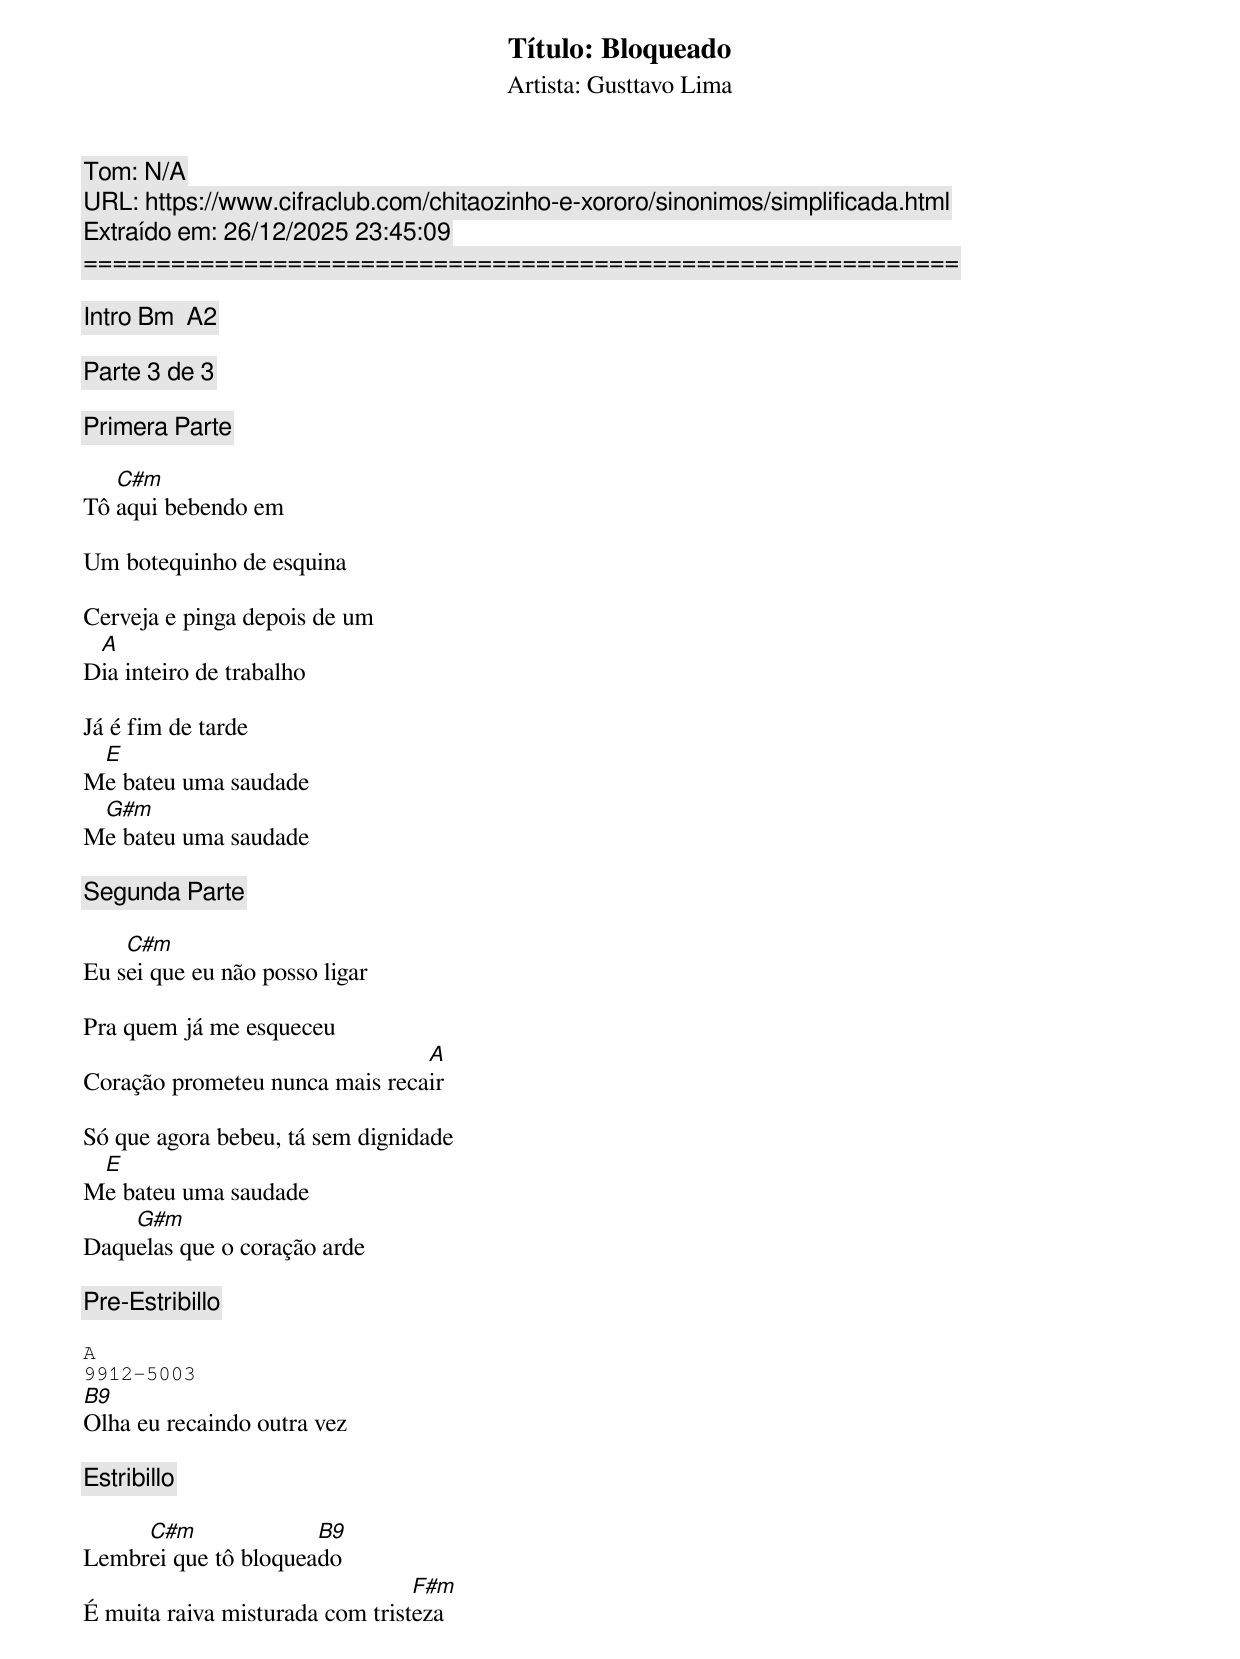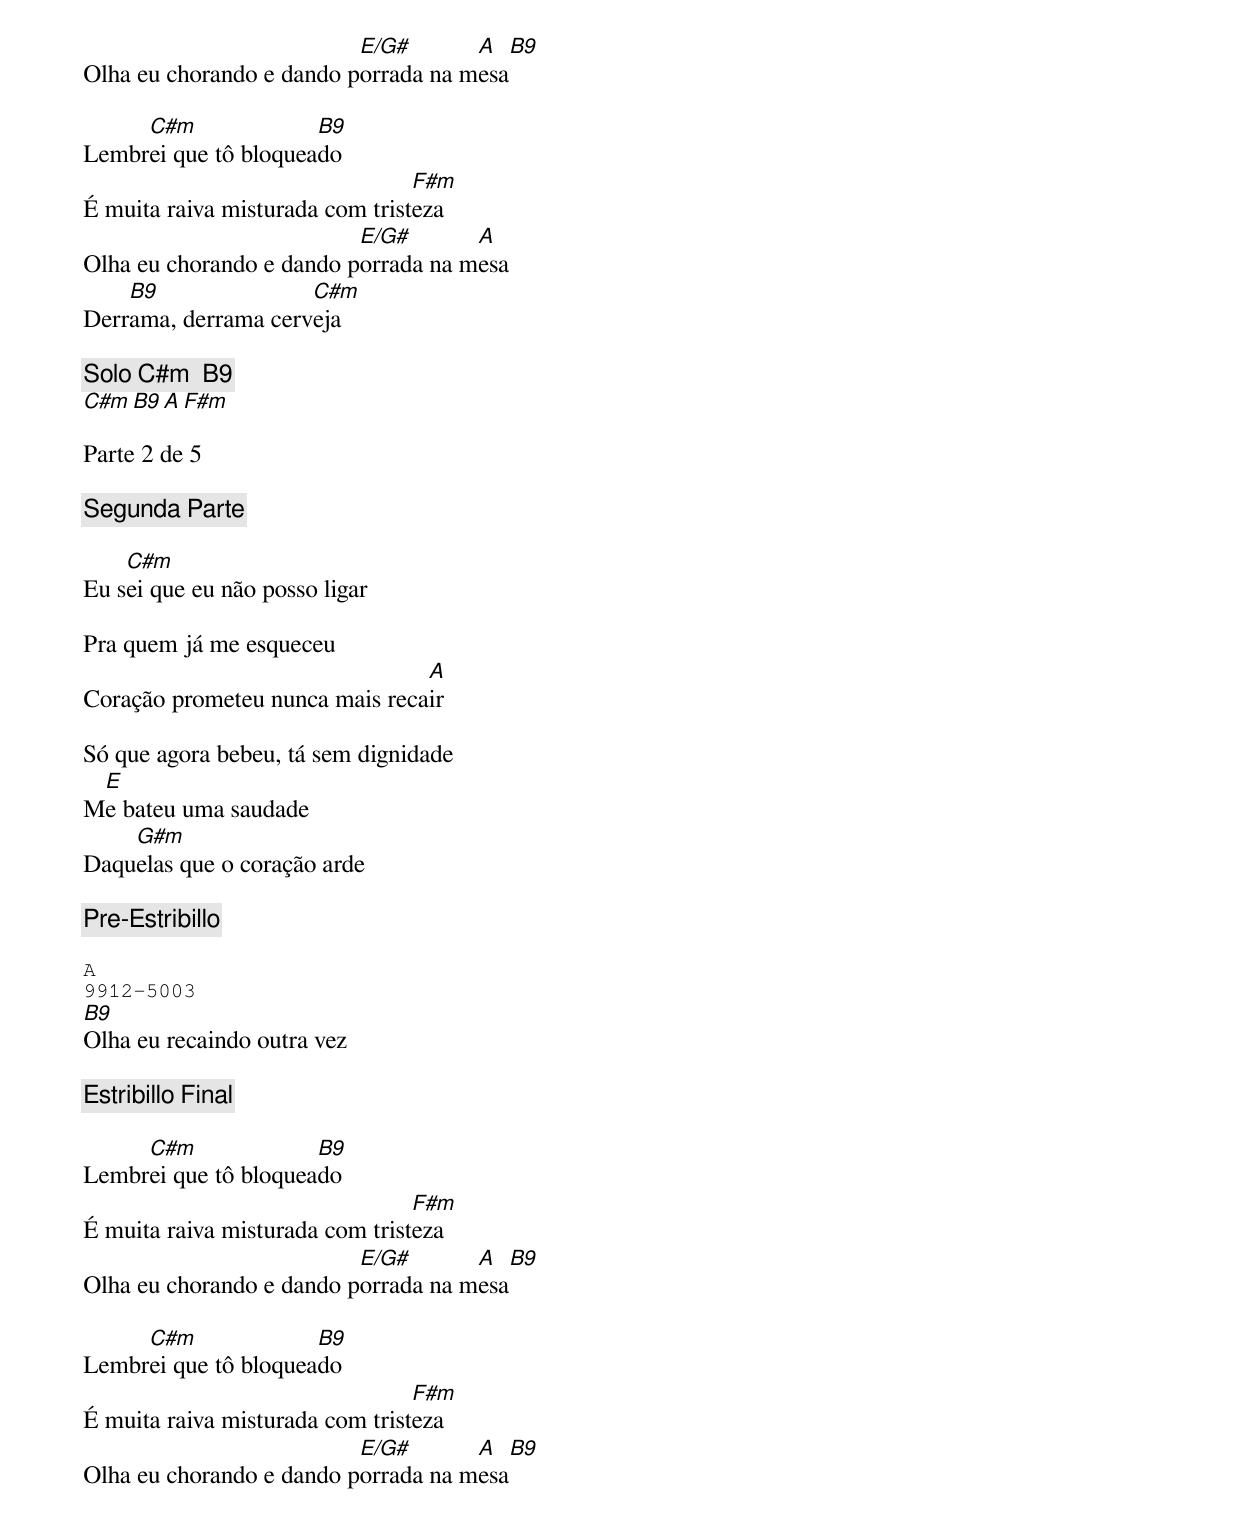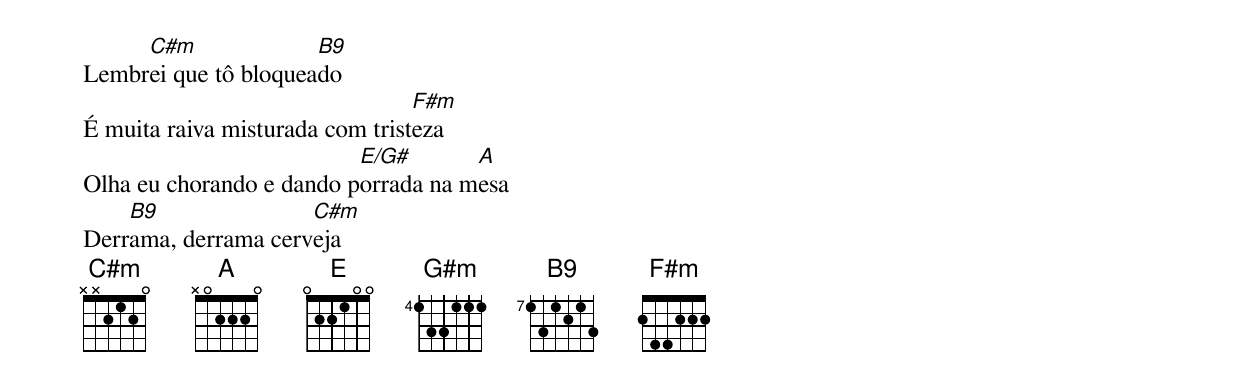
Título: Bloqueado
Artista: Gusttavo Lima
Tom: N/A
URL: https://www.cifraclub.com/chitaozinho-e-xororo/sinonimos/simplificada.html
Extraído em: 26/12/2025 23:45:09
============================================================

[Intro] Bm  A2

Parte 3 de 3

[Primera Parte]

   C#m
Tô aqui bebendo em

Um botequinho de esquina

Cerveja e pinga depois de um
 A
Dia inteiro de trabalho

Já é fim de tarde
 E
Me bateu uma saudade
 G#m
Me bateu uma saudade

[Segunda Parte]

    C#m
Eu sei que eu não posso ligar

Pra quem já me esqueceu
                                A
Coração prometeu nunca mais recair

Só que agora bebeu, tá sem dignidade
 E
Me bateu uma saudade
    G#m
Daquelas que o coração arde

[Pre-Estribillo]

A
9912-5003
B9
Olha eu recaindo outra vez

[Estribillo]

     C#m              B9
Lembrei que tô bloqueado
                                 F#m
É muita raiva misturada com tristeza
                          E/G#       A   B9
Olha eu chorando e dando porrada na mesa

     C#m              B9
Lembrei que tô bloqueado
                                 F#m
É muita raiva misturada com tristeza
                          E/G#       A
Olha eu chorando e dando porrada na mesa
    B9               C#m
Derrama, derrama cerveja

[Solo] C#m  B9
       C#m  B9  A  F#m

Parte 2 de 5

[Segunda Parte]

    C#m
Eu sei que eu não posso ligar

Pra quem já me esqueceu
                                A
Coração prometeu nunca mais recair

Só que agora bebeu, tá sem dignidade
 E
Me bateu uma saudade
    G#m
Daquelas que o coração arde

[Pre-Estribillo]

A
9912-5003
B9
Olha eu recaindo outra vez

[Estribillo Final]

     C#m              B9
Lembrei que tô bloqueado
                                 F#m
É muita raiva misturada com tristeza
                          E/G#       A   B9
Olha eu chorando e dando porrada na mesa

     C#m              B9
Lembrei que tô bloqueado
                                 F#m
É muita raiva misturada com tristeza
                          E/G#       A   B9
Olha eu chorando e dando porrada na mesa

     C#m              B9
Lembrei que tô bloqueado
                                 F#m
É muita raiva misturada com tristeza
                          E/G#       A
Olha eu chorando e dando porrada na mesa
    B9               C#m
Derrama, derrama cerveja
